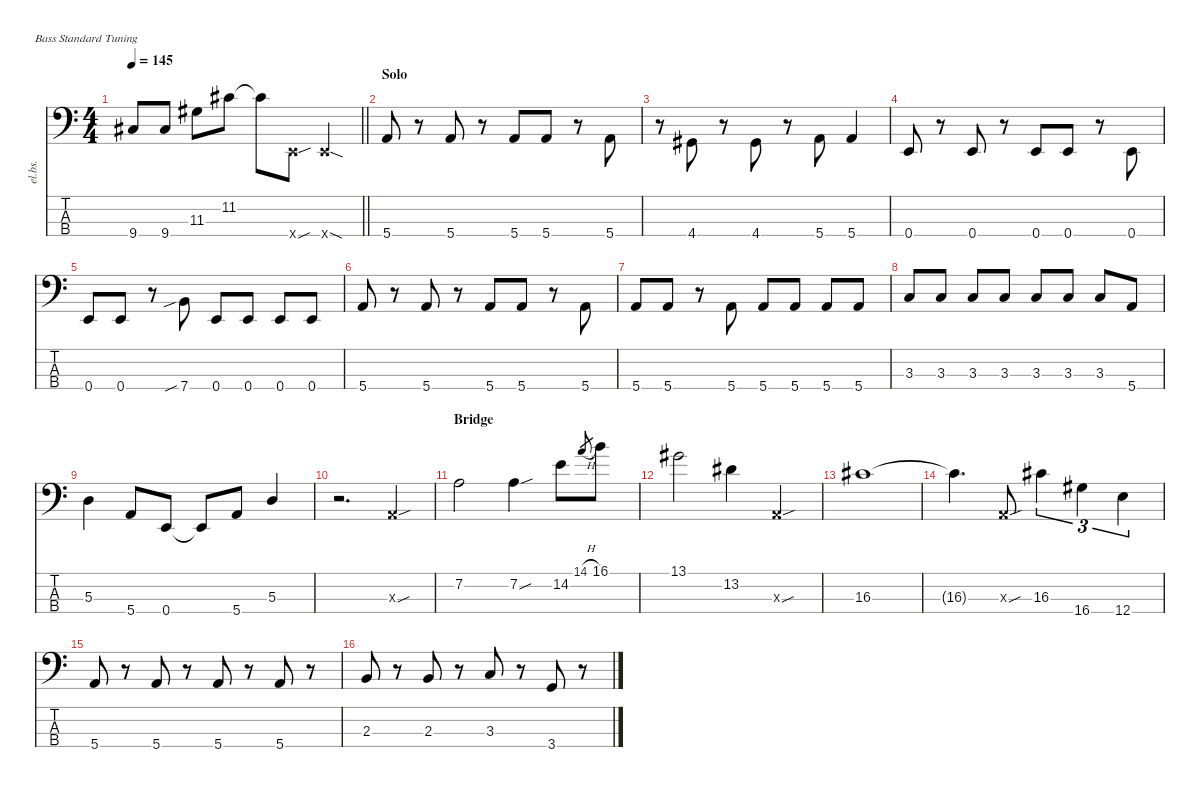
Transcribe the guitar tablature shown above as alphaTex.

\defaultSystemsLayout 4
\hideDynamics
\bracketExtendMode nobrackets
\track ("Electric Bass" "el.bs.") {mute instrument electricbassfinger}
\staff {score tabs}
\tuning (G2 D2 A1 E1)
\ts (4 4)
\tempo 145
\clef f4
\barLineRight lightlight
\ks c
9.4{acc #}.8{dy mf beam Up} 9.4{acc #}.8{beam Up} 11.3{acc #}.8{beam Down} 11.2{acc #}.8{beam Down} 11.2{t acc #}.8{beam Down} 0.4{sou x}.8{beam Down} 0.4{sod x}.4{beam Up} |
\section ("" "Solo")
5.4.8{beam Up} r.8{beam Down} 5.4.8{beam Up} r.8{beam Down} 5.4.8{beam Up} 5.4.8{beam Up} r.8{beam Down} 5.4.8{beam Up} |
r.8{beam Down} 4.4{acc #}.8{beam Up} r.8{beam Down} 4.4{acc #}.8{beam Up} r.8{beam Down} 5.4.8{beam Up} 5.4.4{beam Up} |
0.4.8{beam Up} r.8{beam Down} 0.4.8{beam Up} r.8{beam Down} 0.4.8{beam Up} 0.4.8{beam Up} r.8{beam Down} 0.4.8{beam Up} |
0.4.8{beam Up} 0.4.8{beam Up} r.8{beam Down} 7.4{sib}.8{beam Up} 0.4.8{beam Up} 0.4.8{beam Up} 0.4.8{beam Up} 0.4.8{beam Up} |
5.4.8{beam Up} r.8{beam Down} 5.4.8{beam Up} r.8{beam Down} 5.4.8{beam Up} 5.4.8{beam Up} r.8{beam Down} 5.4.8{beam Up} |
5.4.8{beam Up} 5.4.8{beam Up} r.8{beam Down} 5.4.8{beam Up} 5.4.8{beam Up} 5.4.8{beam Up} 5.4.8{beam Up} 5.4.8{beam Up} |
3.3.8{beam Up} 3.3.8{beam Up} 3.3.8{beam Up} 3.3.8{beam Up} 3.3.8{beam Up} 3.3.8{beam Up} 3.3.8{beam Up} 5.4.8{beam Up} |
5.3.4{beam Down} 5.4.8{beam Up} 0.4.8{beam Up} 0.4{t}.8{beam Up} 5.4.8{beam Up} 5.3.4{beam Up} |
r.2{d beam Down} 0.3{sou x}.4{beam Up} |
\section ("" "Bridge")
7.2.2{beam Down} 7.2{sou}.4{beam Down} 14.2.8{beam Down} 14.1{h}.8{gr beam Up} 16.1.8{beam Down} |
13.1{acc #}.2{beam Down} 13.2{acc #}.4{beam Down} 0.3{sou x}.4{beam Up} |
16.3{acc #}.1{beam Down} |
16.3{t acc #}.4{d beam Down} 0.3{sou x}.8{beam Up} 16.3{acc #}.4{tu (3 2) beam Down} 16.4{acc #}.4{tu (3 2) beam Down} 12.4.4{tu (3 2) beam Down} |
5.4.8{beam Up} r.8{beam Down} 5.4.8{beam Up} r.8{beam Down} 5.4.8{beam Up} r.8{beam Down} 5.4.8{beam Up} r.8{beam Down} |
2.3.8{beam Up} r.8{beam Down} 2.3.8{beam Up} r.8{beam Down} 3.3.8{beam Up} r.8{beam Down} 3.4.8{beam Up} r.8{beam Down}
